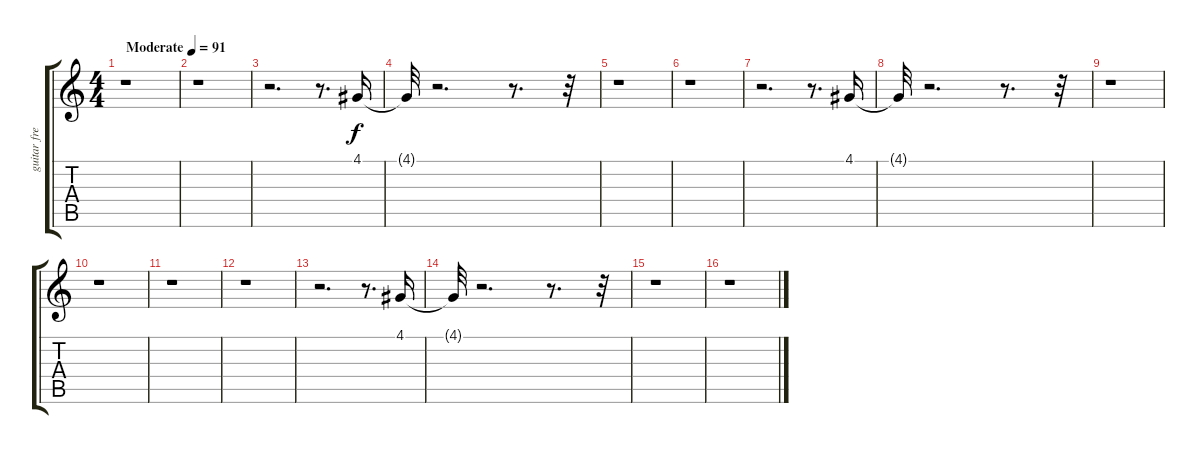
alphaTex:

\track ("guitar fret" "guitar fre") {instrument guitarfretnoise}
\staff {score tabs}
\tuning (E4 B3 G3 D3 A2 E2) {hide}
\ts (4 4)
\tempo (91 "Moderate")
\clef g2
\ks c
r.1{dy f instrument guitarfretnoise} |
r.1 |
r.2{d} r.8{d} 4.1.16 |
4.1{t}.32 r.2{d} r.8{d} r.32 |
r.1 |
r.1 |
r.2{d} r.8{d} 4.1.16 |
4.1{t}.32 r.2{d} r.8{d} r.32 |
r.1 |
r.1 |
r.1 |
r.1 |
r.2{d} r.8{d} 4.1.16 |
4.1{t}.32 r.2{d} r.8{d} r.32 |
r.1 |
r.1
